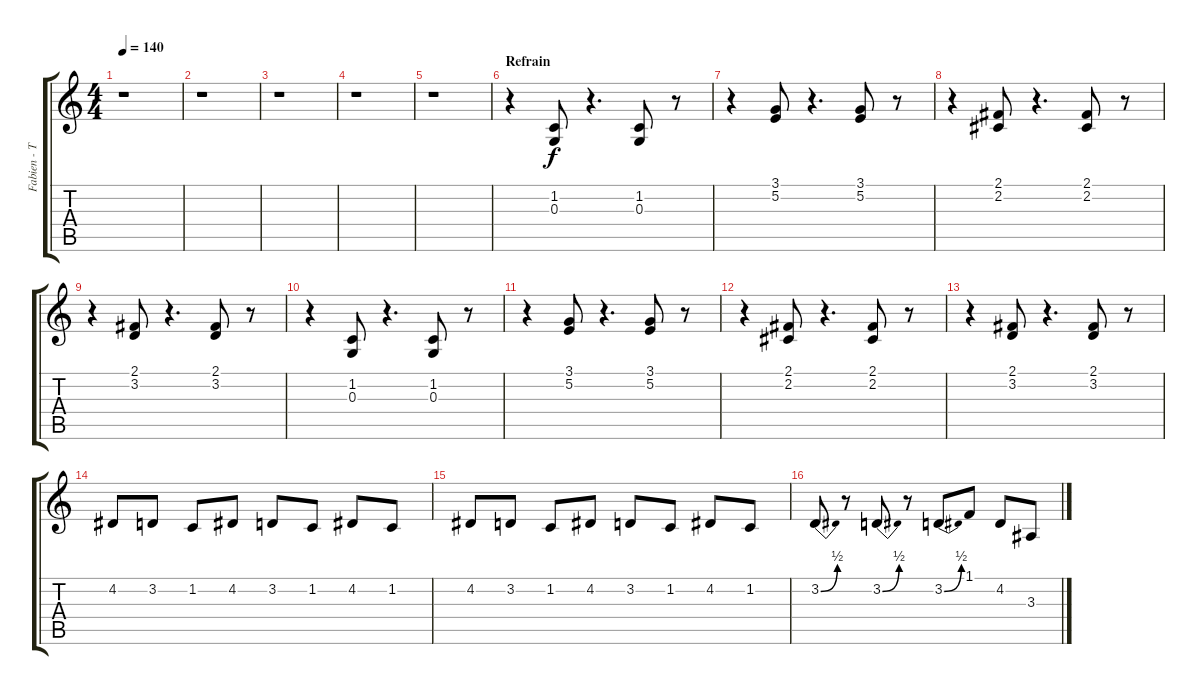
\track ("Fabien - Trompette" "Fabien - T") {instrument trumpet}
\staff {score tabs}
\tuning (E4 B3 G3 D3 A2 E2) {hide}
\ts (4 4)
\tempo 140
\clef g2
\ks c
r.1{dy f} |
r.1 |
r.1 |
r.1 |
r.1 |
\section ("" "Refrain")
r.4 (1.2 0.3).8 r.4{d} (1.2 0.3).8 r.8 |
r.4 (3.1 5.2).8 r.4{d} (3.1 5.2).8 r.8 |
r.4 (2.1 2.2).8 r.4{d} (2.1 2.2).8 r.8 |
r.4 (2.1 3.2).8 r.4{d} (2.1 3.2).8 r.8 |
r.4 (1.2 0.3).8 r.4{d} (1.2 0.3).8 r.8 |
r.4 (3.1 5.2).8 r.4{d} (3.1 5.2).8 r.8 |
r.4 (2.1 2.2).8 r.4{d} (2.1 2.2).8 r.8 |
r.4 (2.1 3.2).8 r.4{d} (2.1 3.2).8 r.8 |
4.2.8 3.2.8 1.2.8 4.2.8 3.2.8 1.2.8 4.2.8 1.2.8 |
4.2.8 3.2.8 1.2.8 4.2.8 3.2.8 1.2.8 4.2.8 1.2.8 |
3.2{be (bend 0 0 60 2)}.8 r.8 3.2{be (bend 0 0 60 2)}.8 r.8 3.2{be (bend 0 0 60 2)}.8 1.1.8 4.2.8 3.3.8
